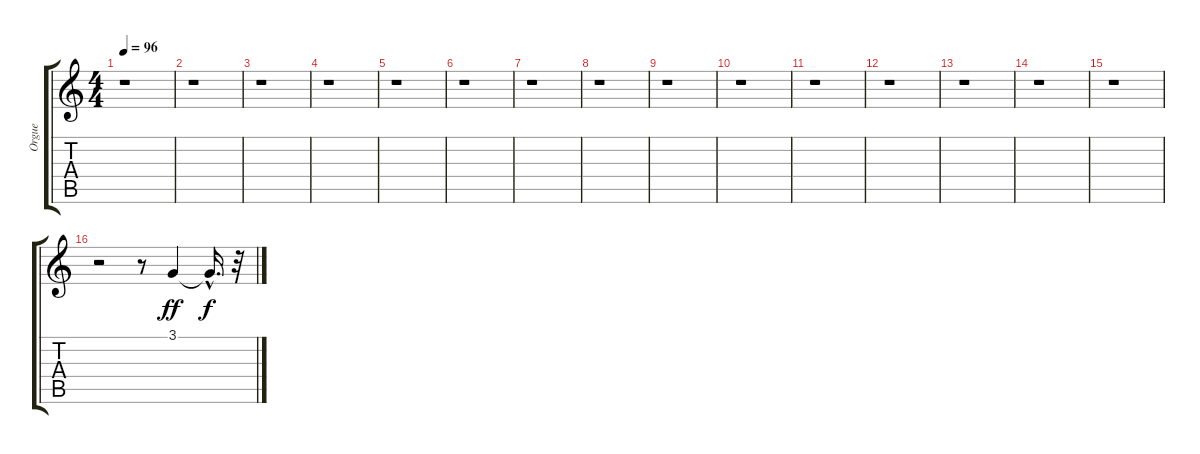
\track ("Orgue" "Orgue") {instrument churchorgan}
\staff {score tabs}
\tuning (E4 B3 G3 D3 A2 E2) {hide}
\ts (4 4)
\tempo 96
\clef g2
\ks c
r.1{dy ff instrument churchorgan} |
r.1 |
r.1 |
r.1 |
r.1 |
r.1 |
r.1 |
r.1 |
r.1 |
r.1 |
r.1 |
r.1 |
r.1 |
r.1 |
r.1 |
r.2 r.8 3.1.4 3.1{hac t}.16{d dy f} r.32
